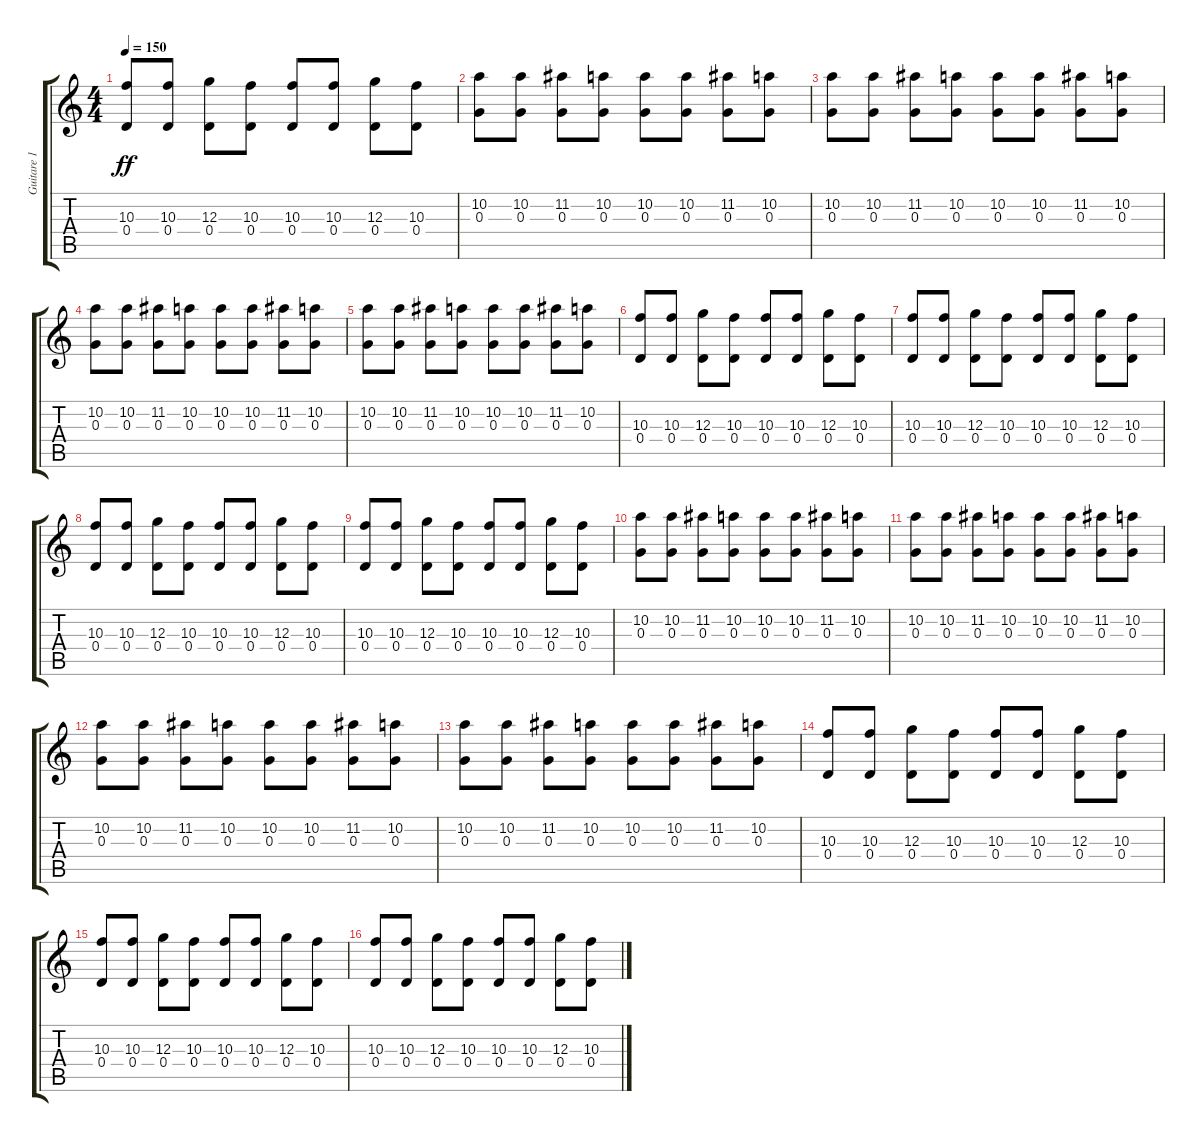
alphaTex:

\track ("Guitare 1" "Guitare 1") {instrument distortionguitar}
\staff {score tabs}
\tuning (E4 B3 G3 D3 A2 E2) {hide}
\ts (4 4)
\tempo 150
\clef g2
\ks c
(10.3 0.4).8{dy ff} (10.3 0.4).8 (12.3 0.4).8 (10.3 0.4).8 (10.3 0.4).8 (10.3 0.4).8 (12.3 0.4).8 (10.3 0.4).8 |
(10.2 0.3).8 (10.2 0.3).8 (11.2 0.3).8 (10.2 0.3).8 (10.2 0.3).8 (10.2 0.3).8 (11.2 0.3).8 (10.2 0.3).8 |
(10.2 0.3).8 (10.2 0.3).8 (11.2 0.3).8 (10.2 0.3).8 (10.2 0.3).8 (10.2 0.3).8 (11.2 0.3).8 (10.2 0.3).8 |
(10.2 0.3).8 (10.2 0.3).8 (11.2 0.3).8 (10.2 0.3).8 (10.2 0.3).8 (10.2 0.3).8 (11.2 0.3).8 (10.2 0.3).8 |
(10.2 0.3).8 (10.2 0.3).8 (11.2 0.3).8 (10.2 0.3).8 (10.2 0.3).8 (10.2 0.3).8 (11.2 0.3).8 (10.2 0.3).8 |
(10.3 0.4).8 (10.3 0.4).8 (12.3 0.4).8 (10.3 0.4).8 (10.3 0.4).8 (10.3 0.4).8 (12.3 0.4).8 (10.3 0.4).8 |
(10.3 0.4).8 (10.3 0.4).8 (12.3 0.4).8 (10.3 0.4).8 (10.3 0.4).8 (10.3 0.4).8 (12.3 0.4).8 (10.3 0.4).8 |
(10.3 0.4).8 (10.3 0.4).8 (12.3 0.4).8 (10.3 0.4).8 (10.3 0.4).8 (10.3 0.4).8 (12.3 0.4).8 (10.3 0.4).8 |
(10.3 0.4).8 (10.3 0.4).8 (12.3 0.4).8 (10.3 0.4).8 (10.3 0.4).8 (10.3 0.4).8 (12.3 0.4).8 (10.3 0.4).8 |
(10.2 0.3).8 (10.2 0.3).8 (11.2 0.3).8 (10.2 0.3).8 (10.2 0.3).8 (10.2 0.3).8 (11.2 0.3).8 (10.2 0.3).8 |
(10.2 0.3).8 (10.2 0.3).8 (11.2 0.3).8 (10.2 0.3).8 (10.2 0.3).8 (10.2 0.3).8 (11.2 0.3).8 (10.2 0.3).8 |
(10.2 0.3).8 (10.2 0.3).8 (11.2 0.3).8 (10.2 0.3).8 (10.2 0.3).8 (10.2 0.3).8 (11.2 0.3).8 (10.2 0.3).8 |
(10.2 0.3).8 (10.2 0.3).8 (11.2 0.3).8 (10.2 0.3).8 (10.2 0.3).8 (10.2 0.3).8 (11.2 0.3).8 (10.2 0.3).8 |
(10.3 0.4).8 (10.3 0.4).8 (12.3 0.4).8 (10.3 0.4).8 (10.3 0.4).8 (10.3 0.4).8 (12.3 0.4).8 (10.3 0.4).8 |
(10.3 0.4).8 (10.3 0.4).8 (12.3 0.4).8 (10.3 0.4).8 (10.3 0.4).8 (10.3 0.4).8 (12.3 0.4).8 (10.3 0.4).8 |
(10.3 0.4).8 (10.3 0.4).8 (12.3 0.4).8 (10.3 0.4).8 (10.3 0.4).8 (10.3 0.4).8 (12.3 0.4).8 (10.3 0.4).8
